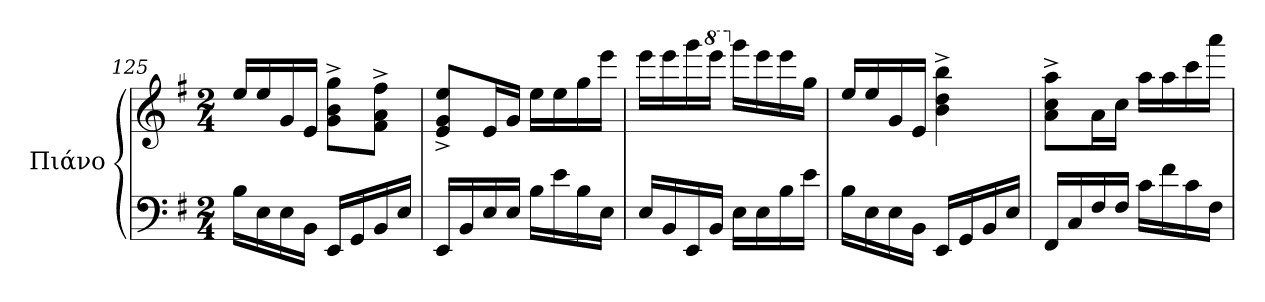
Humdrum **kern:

**kern	**kern
*part1	*part1
*staff2	*staff1
*I"Πιάνο	*
*clefF4	*clefG2
*k[f#]	*k[f#]
*M2/4	*M2/4
=125	=125
16B\LL	16ee/LL
16E\	16ee/
16E\	16g/
16BB\JJ	16e/JJ
16EE/LL	8g\^ 8b\^ 8gg\^L
16GG/	.
16BB/	8f#\^ 8a\^ 8ff#\^J
16E/JJ	.
=126	=126
16EE/LL	8e/^ 8g/^ 8ee/^L
16BB/	.
16E/	16e/L
16E/JJ	16g/JJ
16B\LL	16ee\LL
16e\	16ee\
16B\	16gg\
16E\JJ	16eee\JJ
!!LO:LB:g=z
=127	=127
16E/LL	16eee\LL
16BB/	16eee\
16EE/	16ggg\
*	*8va
16BB/JJ	16eeee\JJ
*	*X8va
16E\LL	16ggg\LL
16E\	16eee\
16B\	16eee\
16e\JJ	16gg\JJ
=128	=128
16B\LL	16ee/LL
16E\	16ee/
16E\	16g/
16BB\JJ	16e/JJ
16EE/LL	4b\^ 4dd\^ 4bb\^
16GG/	.
16BB/	.
16E/JJ	.
=129	=129
16FF#/LL	8a\^ 8cc\^ 8aa\^L
16C/	.
16F#/	16a\L
16F#/JJ	16cc\JJ
16c\LL	16aa\LL
16f#\	16aa\
16c\	16ccc\
16F#\JJ	16aaa\JJ
=	=
*-	*-
